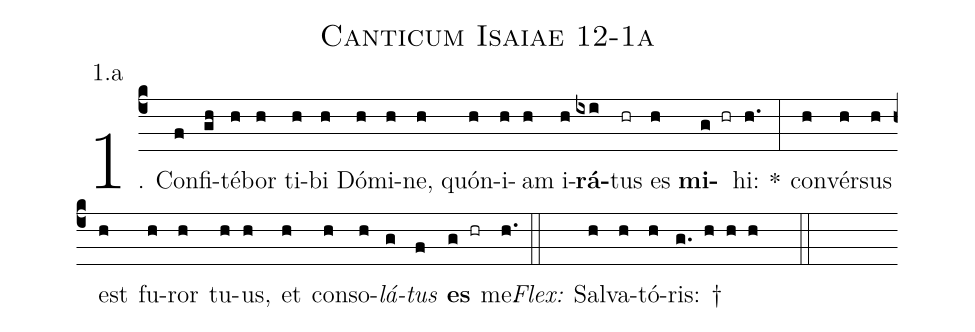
name: Canticum Isaiae 12-1a;
annotation: 1.a;
%%
(c4)1. Con(f)fi(gh)té(h)bor(h) ti(h)bi(h) Dó(h)mi(h)ne,(h) quón(h)i(h)am(h) i(h)<b>rá</b>(ixi)tus(hr) es(h) <b>mi</b>(g hr)hi:(h.) *(:) con(h)vér(h)sus(h) est(h) fu(h)ror(h) tu(h)us,(h) et(h) con(h)so(h)<i>lá</i>(g)<i>tus</i>(f) <b>es</b>(g hr) me.(h.) (::)
<i>Flex:</i>()  Sal(h)va(h)tó(h)ris: †(g. h h h  ::)
